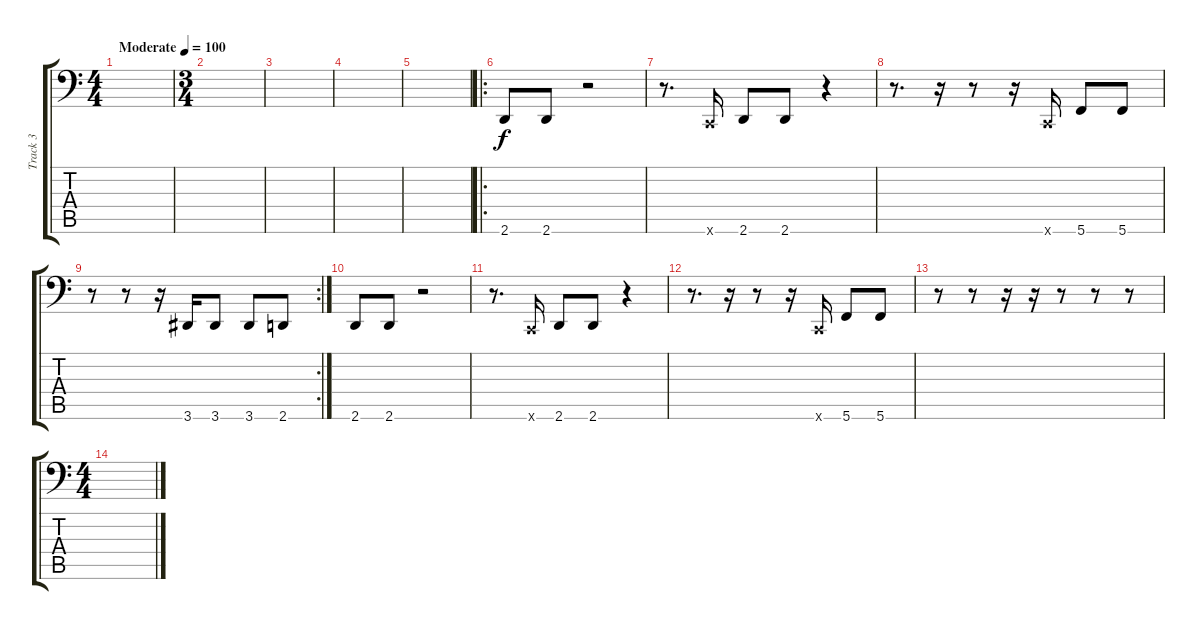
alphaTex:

\track ("Track 3" "Track 3") {instrument electricbasspick}
\staff {score tabs}
\tuning (D3 A2 F2 C2 G1 C1) {hide}
\ts (4 4)
\tempo (100 "Moderate")
\clef f4
\ks c
|
\ts (3 4)
|
|
|
|
\ro
2.6.8 2.6.8 r.2 |
r.8{d} 0.6{x}.16 2.6.8 2.6.8 r.4 |
r.8{d} r.16 r.8 r.16 0.6{x}.16 5.6.8 5.6.8 |
\rc 2
r.8 r.8 r.16 3.6.16 3.6.8 3.6.8 2.6.8 |
2.6.8 2.6.8 r.2 |
r.8{d} 0.6{x}.16 2.6.8 2.6.8 r.4 |
r.8{d} r.16 r.8 r.16 0.6{x}.16 5.6.8 5.6.8 |
r.8 r.8 r.16 r.16 r.8 r.8 r.8 |
\ts (4 4)
